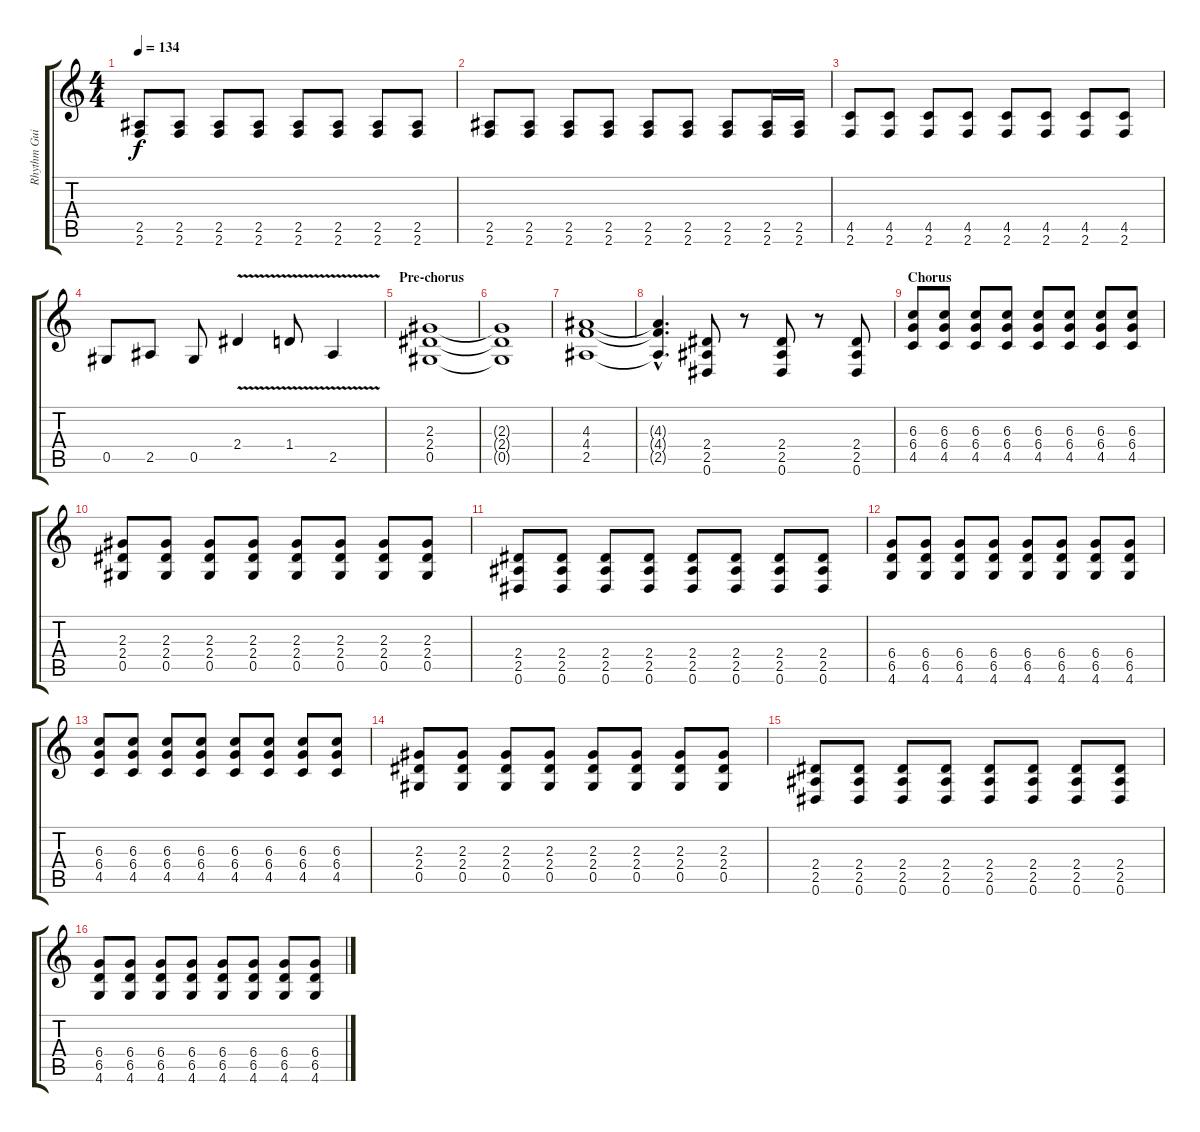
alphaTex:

\track ("Rhythm Guitar" "Rhythm Gui") {instrument distortionguitar}
\staff {score tabs}
\tuning (Eb4 Bb3 Gb3 Db3 Ab2 Eb2) {hide}
\ts (4 4)
\tempo 134
\clef g2
\ks c
(2.5 2.6).8{dy f} (2.5 2.6).8 (2.5 2.6).8 (2.5 2.6).8 (2.5 2.6).8 (2.5 2.6).8 (2.5 2.6).8 (2.5 2.6).8 |
(2.5 2.6).8 (2.5 2.6).8 (2.5 2.6).8 (2.5 2.6).8 (2.5 2.6).8 (2.5 2.6).8 (2.5 2.6).8 (2.5 2.6).16 (2.5 2.6).16 |
(4.5 2.6).8 (4.5 2.6).8 (4.5 2.6).8 (4.5 2.6).8 (4.5 2.6).8 (4.5 2.6).8 (4.5 2.6).8 (4.5 2.6).8 |
0.5.8 2.5.8 0.5.8 2.4{v}.4 1.4{v}.8 2.5{v}.4 |
\section ("" "Pre-chorus")
(2.3 2.4 0.5).1 |
(2.3{t} 2.4{t} 0.5{t}).1 |
(4.3 4.4 2.5).1 |
(4.3{hac t} 4.4{hac t} 2.5{hac t}).4{d} (2.4 2.5 0.6).8 r.8 (2.4 2.5 0.6).8 r.8 (2.4 2.5 0.6).8 |
\section ("" "Chorus")
(6.3 6.4 4.5).8{instrument overdrivenguitar} (6.3 6.4 4.5).8 (6.3 6.4 4.5).8 (6.3 6.4 4.5).8 (6.3 6.4 4.5).8 (6.3 6.4 4.5).8 (6.3 6.4 4.5).8 (6.3 6.4 4.5).8 |
(2.3 2.4 0.5).8 (2.3 2.4 0.5).8 (2.3 2.4 0.5).8 (2.3 2.4 0.5).8 (2.3 2.4 0.5).8 (2.3 2.4 0.5).8 (2.3 2.4 0.5).8 (2.3 2.4 0.5).8 |
(2.4 2.5 0.6).8 (2.4 2.5 0.6).8 (2.4 2.5 0.6).8 (2.4 2.5 0.6).8 (2.4 2.5 0.6).8 (2.4 2.5 0.6).8 (2.4 2.5 0.6).8 (2.4 2.5 0.6).8 |
(6.4 6.5 4.6).8 (6.4 6.5 4.6).8 (6.4 6.5 4.6).8 (6.4 6.5 4.6).8 (6.4 6.5 4.6).8 (6.4 6.5 4.6).8 (6.4 6.5 4.6).8 (6.4 6.5 4.6).8 |
(6.3 6.4 4.5).8{instrument overdrivenguitar} (6.3 6.4 4.5).8 (6.3 6.4 4.5).8 (6.3 6.4 4.5).8 (6.3 6.4 4.5).8 (6.3 6.4 4.5).8 (6.3 6.4 4.5).8 (6.3 6.4 4.5).8 |
(2.3 2.4 0.5).8 (2.3 2.4 0.5).8 (2.3 2.4 0.5).8 (2.3 2.4 0.5).8 (2.3 2.4 0.5).8 (2.3 2.4 0.5).8 (2.3 2.4 0.5).8 (2.3 2.4 0.5).8 |
(2.4 2.5 0.6).8 (2.4 2.5 0.6).8 (2.4 2.5 0.6).8 (2.4 2.5 0.6).8 (2.4 2.5 0.6).8 (2.4 2.5 0.6).8 (2.4 2.5 0.6).8 (2.4 2.5 0.6).8 |
(6.4 6.5 4.6).8 (6.4 6.5 4.6).8 (6.4 6.5 4.6).8 (6.4 6.5 4.6).8 (6.4 6.5 4.6).8 (6.4 6.5 4.6).8 (6.4 6.5 4.6).8 (6.4 6.5 4.6).8
